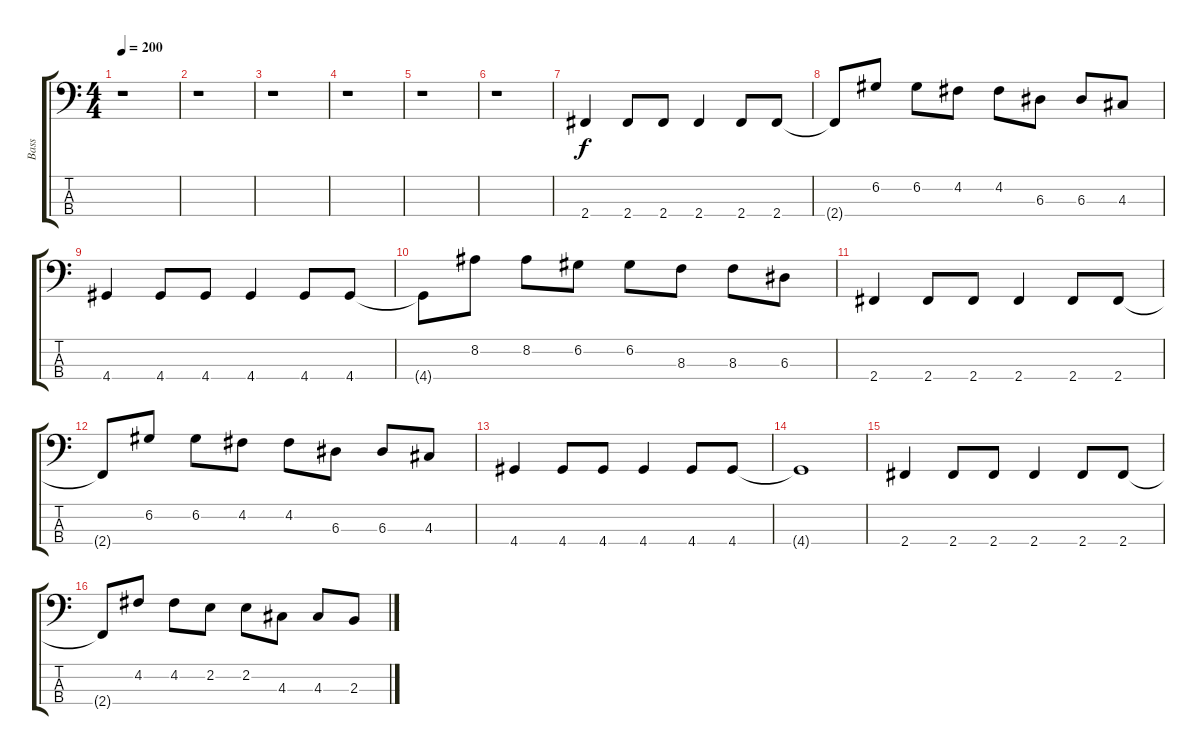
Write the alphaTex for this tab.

\track ("Bass" "Bass") {instrument electricbasspick}
\staff {score tabs}
\tuning (G2 D2 A1 E1) {hide}
\ts (4 4)
\tempo 200
\clef f4
\ks c
r.1{dy f} |
r.1 |
r.1 |
r.1 |
r.1 |
r.1 |
2.4.4 2.4.8 2.4.8 2.4.4 2.4.8 2.4.8 |
2.4{t}.8 6.2.8 6.2.8 4.2.8 4.2.8 6.3.8 6.3.8 4.3.8 |
4.4.4 4.4.8 4.4.8 4.4.4 4.4.8 4.4.8 |
4.4{t}.8 8.2.8 8.2.8 6.2.8 6.2.8 8.3.8 8.3.8 6.3.8 |
2.4.4 2.4.8 2.4.8 2.4.4 2.4.8 2.4.8 |
2.4{t}.8 6.2.8 6.2.8 4.2.8 4.2.8 6.3.8 6.3.8 4.3.8 |
4.4.4 4.4.8 4.4.8 4.4.4 4.4.8 4.4.8 |
4.4{t}.1 |
2.4.4 2.4.8 2.4.8 2.4.4 2.4.8 2.4.8 |
2.4{t}.8 4.2.8 4.2.8 2.2.8 2.2.8 4.3.8 4.3.8 2.3.8
